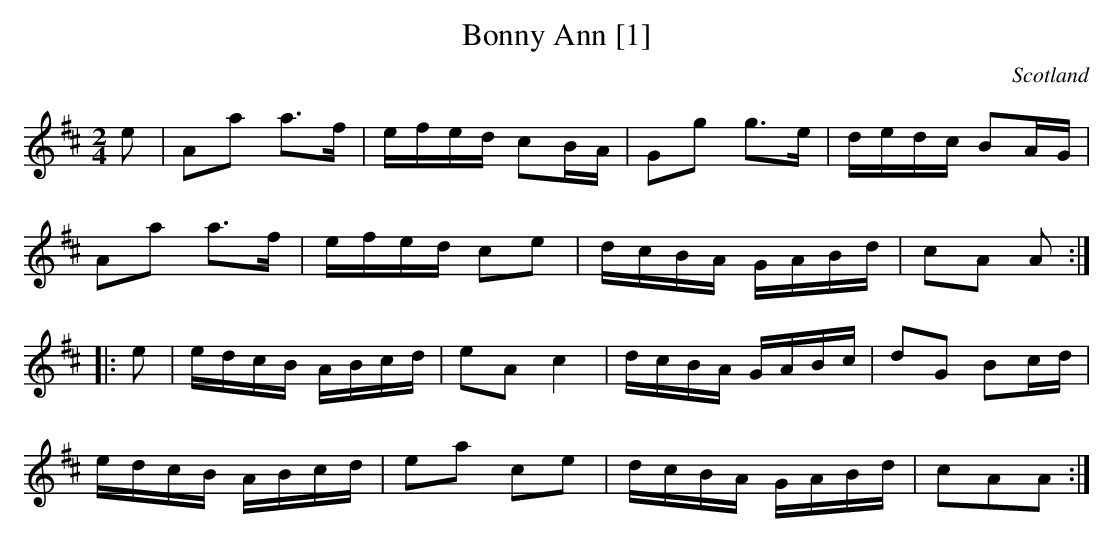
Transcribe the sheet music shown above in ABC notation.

X:1
T:Bonny Ann [1]
O:Scotland
M:2/4
K:Amix
e2|\
A2a2 a3f | efed c2BA | G2g2 g3e | dedc B2AG |
A2a2 a3f | efed c2e2 | dcBA GABd | c2A2 A2 :|
|: e2 |\
edcB ABcd | e2A2 c4 | dcBA GABc | d2G2 B2cd |
edcB ABcd | e2a2 c2e2 | dcBA GABd | c2A2A2 :|]
